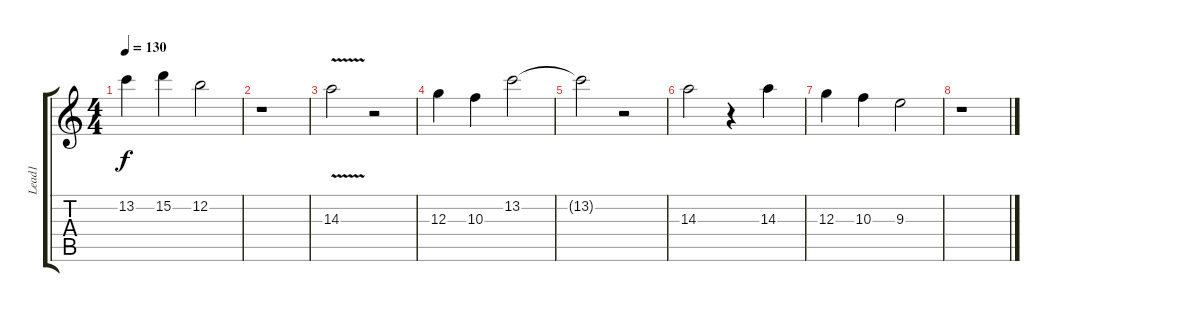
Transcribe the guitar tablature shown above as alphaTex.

\track ("Lead1" "Lead1") {instrument electricguitarclean}
\staff {score tabs}
\tuning (E4 B3 G3 D3 A2 E2) {hide}
\ts (4 4)
\tempo 130
\clef g2
\ks c
13.2.4{dy f} 15.2.4 12.2.2 |
r.1 |
14.3{v}.2 r.2 |
12.3.4 10.3.4 13.2.2 |
13.2{t}.2 r.2 |
14.3.2 r.4 14.3.4 |
12.3.4 10.3.4 9.3.2 |
r.1
